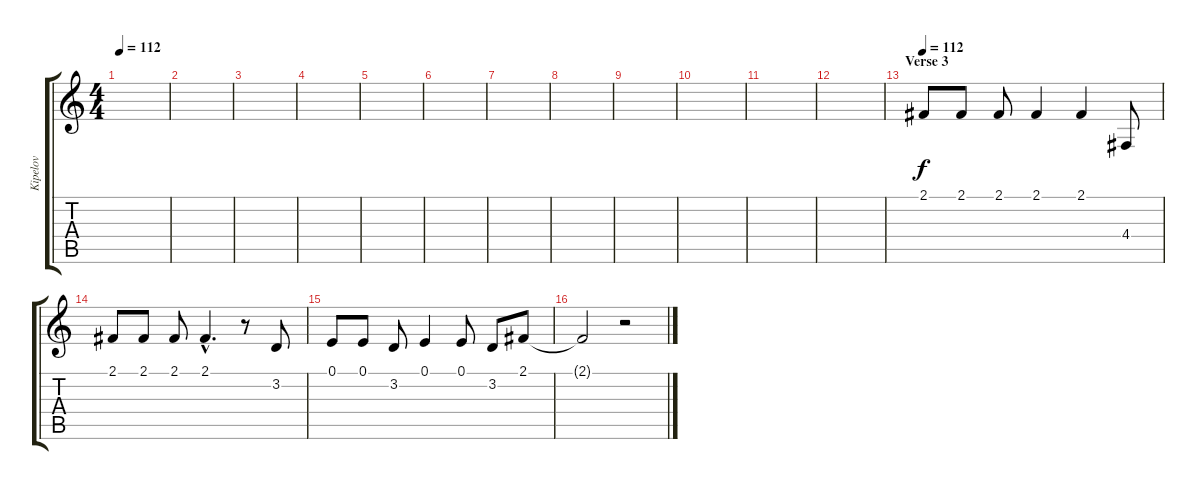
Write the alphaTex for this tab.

\track ("Kipelov" "Kipelov") {instrument tenorsax}
\staff {score tabs}
\tuning (E4 B3 G3 D3 A2 E2) {hide}
\ts (4 4)
\tempo 112
\clef g2
\ks c
|
|
|
|
|
|
|
|
|
|
|
|
\section ("" "Verse 3")
\tempo 112
2.1.8 2.1.8 2.1.8 2.1.4 2.1.4 4.4.8 |
2.1.8 2.1.8 2.1.8 2.1{hac}.4{d} r.8 3.2.8 |
0.1.8 0.1.8 3.2.8 0.1.4 0.1.8 3.2.8 2.1.8 |
2.1{t}.2 r.2
